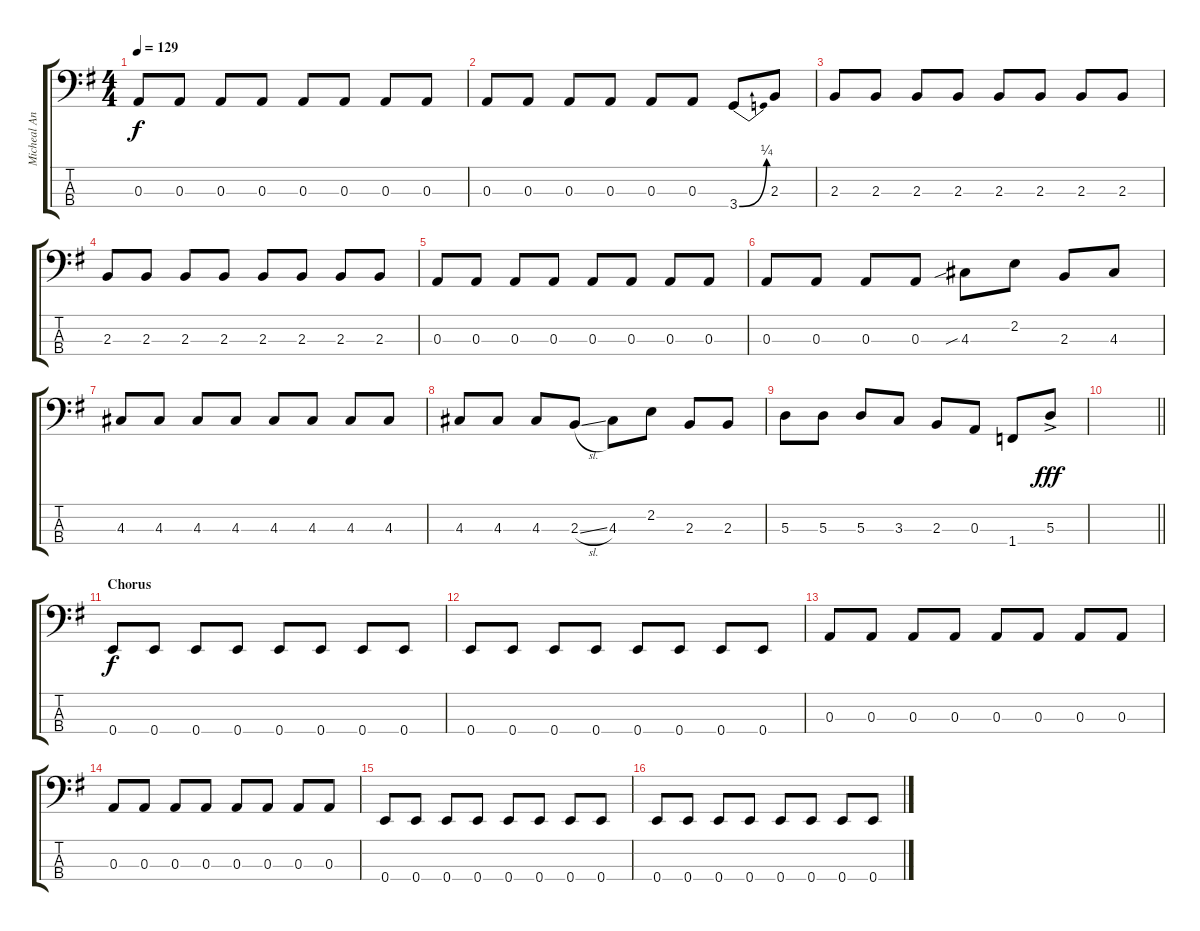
\track ("Micheal Anthony" "Micheal An") {instrument electricbasspick}
\staff {score tabs}
\tuning (G2 D2 A1 E1) {hide}
\ts (4 4)
\tempo 129
\clef f4
\ks eminor
0.3.8{dy f} 0.3.8 0.3.8 0.3.8 0.3.8 0.3.8 0.3.8 0.3.8 |
0.3.8 0.3.8 0.3.8 0.3.8 0.3.8 0.3.8 3.4{be (bend 0 0 60 1)}.8 2.3.8 |
2.3.8 2.3.8 2.3.8 2.3.8 2.3.8 2.3.8 2.3.8 2.3.8 |
2.3.8 2.3.8 2.3.8 2.3.8 2.3.8 2.3.8 2.3.8 2.3.8 |
0.3.8 0.3.8 0.3.8 0.3.8 0.3.8 0.3.8 0.3.8 0.3.8 |
0.3.8 0.3.8 0.3.8 0.3.8 4.3{sib}.8 2.2.8 2.3.8 4.3.8 |
4.3.8 4.3.8 4.3.8 4.3.8 4.3.8 4.3.8 4.3.8 4.3.8 |
4.3.8 4.3.8 4.3.8 2.3{sl}.8 4.3.8 2.2.8 2.3.8 2.3.8 |
5.3.8 5.3.8 5.3.8 3.3.8 2.3.8 0.3.8 1.4.8 5.3{ac}.8{dy fff} |
\barLineRight lightlight
|
\section ("" "Chorus")
0.4.8{dy f} 0.4.8 0.4.8 0.4.8 0.4.8 0.4.8 0.4.8 0.4.8 |
0.4.8 0.4.8 0.4.8 0.4.8 0.4.8 0.4.8 0.4.8 0.4.8 |
0.3.8 0.3.8 0.3.8 0.3.8 0.3.8 0.3.8 0.3.8 0.3.8 |
0.3.8 0.3.8 0.3.8 0.3.8 0.3.8 0.3.8 0.3.8 0.3.8 |
0.4.8 0.4.8 0.4.8 0.4.8 0.4.8 0.4.8 0.4.8 0.4.8 |
0.4.8 0.4.8 0.4.8 0.4.8 0.4.8 0.4.8 0.4.8 0.4.8
